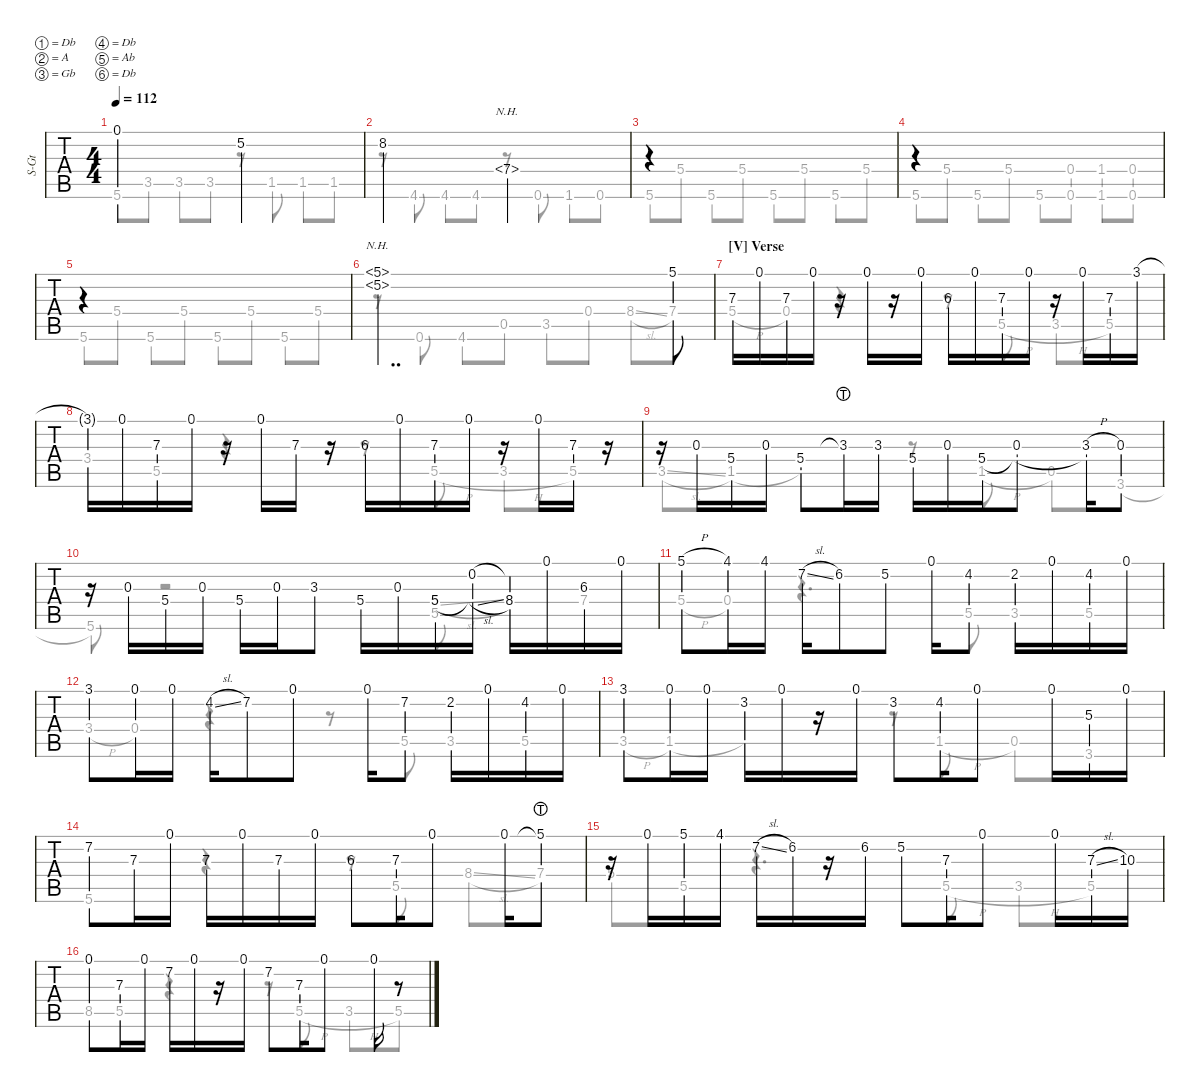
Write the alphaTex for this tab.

\defaultSystemsLayout 2
\hideDynamics
\bracketExtendMode groupsimilarinstruments
\otherSystemsTrackNameOrientation horizontal
\track ("Steel Guitar" "S-Gt") {defaultSystemsLayout 2 instrument acousticguitarsteel}
\staff {tabs}
\tuning (Db4 A3 Gb3 Db3 Ab2 Db2)
\voice
\ts (4 4)
\tempo 112
\clef g2
\scale
1.02147
\ks f#minor
0.1{rf 3 acc #}.2{dy mf} 5.2{lf 5 rf 3 acc forcenatural}.2 |
\scale
0.978529 8.2{lf 5 rf 3 acc forcenatural}.2 7.4{nh lf 5 rf 3 acc #}.2 |
\scale
1.03183 |
\scale
0.968167 |
\scale
1.02715 |
\scale
0.972846 (5.1{nh lf 5 rf 4 acc #} 5.2{nh lf 5 rf 3 acc forcenatural}).2{dd} 5.1{lf 2 rf 3 acc #}.8 |
\section ("V" "Verse")
\scale
1.02147 7.3{lf 5 acc #}.16 0.1{rf 3 acc #}.16 7.3{lf 5 acc #}.16 0.1{rf 3 acc #}.16 r.16 0.1{rf 3 acc #}.16 r.16 0.1{rf 3 acc #}.16 6.3{lf 5 acc forcenatural}.16 0.1{rf 3 acc #}.16 7.3{lf 5 acc #}.16 0.1{rf 3 acc #}.16 r.16 0.1{rf 3 acc #}.16 7.3{lf 5 acc #}.16 3.1{lf 2 rf 3 acc forcenatural}.16 |
\scale
0.978529 3.1{t acc forcenatural}.16 0.1{rf 3 acc #}.16 7.3{lf 5 acc #}.16 0.1{rf 3 acc #}.16 r.16{beam Down} 0.1{rf 3 acc #}.16 7.3{lf 5 acc #}.16 r.16 6.3{lf 5 acc forcenatural}.16 0.1{rf 3 acc #}.16 7.3{lf 5 acc #}.16 0.1{rf 3 acc #}.16 r.16 0.1{rf 3 acc #}.16 7.3{lf 5 acc #}.16 r.16 |
\scale
1.04019 r.16 0.3{rf 3 acc #}.16 5.4{lf 5 acc #}.16 0.3{rf 3 acc #}.16 5.4{lf 5 acc #}.8 3.3{lht lf 3 acc forcenatural}.16 3.3{lf 3 rf 3 acc forcenatural}.16 5.4{lf 5 acc #}.16 0.3{rf 3 acc #}.16 5.4{lf 5 acc #}.16 (0.3{rf 3 acc #} 5.4{t acc #}).8 (3.3{h lf 3 acc forcenatural} 5.4{t acc #}).16 0.3{acc #}.8 |
\scale
0.959812 r.16 0.3{rf 3 acc #}.16 5.4{lf 5 acc #}.16 0.3{rf 3 acc #}.16 5.4{lf 5 acc #}.16 0.3{rf 3 acc #}.16 3.3{lf 2 acc forcenatural}.8 5.4{lf 5 acc #}.16 0.3{rf 3 acc #}.16 5.4{lf 5 acc #}.16 (0.2{rf 3 acc forcenatural} 5.4{sl t acc #}).16 (0.2{t acc forcenatural} 8.4{acc forcenatural}).16 0.1{rf 3 acc #}.16 6.3{lf 3 acc forcenatural}.16 0.1{rf 3 acc #}.16 |
\scale
1.02147 5.1{h lf 4 acc #}.8 4.1{lf 2 acc forcenatural}.16 4.1{lf 2 rf 3 acc forcenatural}.16 7.2{sl lf 5 acc forcenatural}.16 6.2{lf 5 acc #}.8 5.2{lf 4 acc forcenatural}.8 0.1{rf 3 acc #}.16 4.2{lf 2 acc #}.8 2.2{lf 2 acc forcenatural}.16 0.1{rf 3 acc #}.16 4.2{lf 2 acc #}.16 0.1{rf 3 acc #}.16 |
\scale
0.978529 3.1{lf 4 acc forcenatural}.8 0.1{acc #}.16 0.1{rf 3 acc #}.16 4.2{sl lf 5 acc #}.16 7.2{lf 5 acc forcenatural}.8 0.1{rf 3 acc #}.8 0.1{rf 3 acc #}.16 7.2{lf 4 acc forcenatural}.8 2.2{lf 2 acc forcenatural}.16 0.1{rf 3 acc #}.16 4.2{lf 2 acc #}.16 0.1{rf 3 acc #}.16 |
\scale
1.04019 3.1{lf 4 acc forcenatural}.8 0.1{acc #}.16 0.1{rf 3 acc #}.16 3.2{lf 4 acc forcenatural}.16 0.1{rf 3 acc #}.16 r.16 0.1{rf 3 acc #}.16 3.2{lf 4 acc forcenatural}.8 4.2{lf 5 acc #}.16 0.1{rf 3 acc #}.8 0.1{rf 3 acc #}.16 5.3{lf 4 acc forcenatural}.16 0.1{rf 3 acc #}.16 |
\scale
0.959812 7.2{lf 4 acc forcenatural}.8 7.3{lf 4 acc #}.16 0.1{rf 3 acc #}.16 7.3{lf 4 acc #}.16 0.1{rf 3 acc #}.16 7.3{lf 4 acc #}.16 0.1{rf 3 acc #}.16 6.3{lf 3 acc forcenatural}.8 7.3{lf 4 acc #}.16 0.1{rf 3 acc #}.8 0.1{rf 3 acc #}.16 5.1{lht lf 2 acc #}.8 |
\scale
1.03183 r.16 0.1{rf 3 acc #}.16 5.1{lf 4 acc #}.16 4.1{lf 2 acc forcenatural}.16 7.2{sl lf 5 rf 3 acc forcenatural}.16 6.2{lf 5 acc #}.16 r.16 6.2{lf 5 rf 3 acc #}.16 5.2{lf 4 acc forcenatural}.8 7.3{lf 5 acc #}.16 0.1{rf 3 acc #}.8 0.1{rf 3 acc #}.16 7.3{sl lf 5 acc #}.16 10.3{lf 5 acc forcenatural}.16 |
\scale
0.968167 0.1{rf 3 acc #}.8 7.3{lf 5 acc #}.16 0.1{rf 3 acc #}.16 7.2{lf 5 acc forcenatural}.16 0.1{rf 3 acc #}.16 r.16 0.1{rf 3 acc #}.16 7.2{lf 5 acc forcenatural}.8 7.3{lf 5 acc #}.16 0.1{rf 3 acc #}.8 0.1{rf 3 acc #}.16 r.8
\voice
\clef g2
\ottava regular
\simile none
\scale
1.02147
\ks f#minor
5.6{lf 3 acc #}.8{dy mf} 3.5{lf 2 acc forcenatural}.8 3.5{lf 2 acc forcenatural}.8 3.5{lf 2 acc forcenatural}.8 r.8 1.5{acc forcenatural}.8 1.5{lf 2 acc forcenatural}.8 1.5{lf 2 acc forcenatural}.8 |
\scale
0.978529 r.8 4.6{lf 2 acc forcenatural}.8 4.6{lf 2 acc forcenatural}.8 4.6{lf 2 acc forcenatural}.8 r.8 0.6{acc #}.8 1.6{lf 2 acc forcenatural}.8 0.6{acc #}.8 |
\scale
1.03183 5.6{lf 2 acc #}.8{beam Down} 5.4{lf 3 acc #}.8{beam Down} 5.6{acc #}.8{beam Down} 5.4{acc #}.8{beam Down} 5.6{acc #}.8{beam Down} 5.4{acc #}.8{beam Down} 5.6{acc #}.8{beam Down} 5.4{acc #}.8{beam Down} |
\scale
0.968167 5.6{lf 2 acc #}.8{beam Down} 5.4{lf 3 acc #}.8{beam Down} 5.6{acc #}.8{beam Down} 5.4{acc #}.8{beam Down} 5.6{acc #}.8{beam Down} (0.6{acc #} 0.4{acc #}).8{beam Down} (1.4{lf 3 acc forcenatural} 1.6{lf 2 acc forcenatural}).8{beam Down} (0.6{acc #} 0.4{acc #}).8{beam Down} |
\scale
1.02715 5.6{lf 2 acc #}.8{beam Down} 5.4{lf 3 acc #}.8{beam Down} 5.6{acc #}.8{beam Down} 5.4{acc #}.8{beam Down} 5.6{acc #}.8{beam Down} 5.4{acc #}.8{beam Down} 5.6{acc #}.8{beam Down} 5.4{acc #}.8{beam Down} |
\scale
0.972846 r.8 0.6{acc #}.8 4.6{lf 3 acc forcenatural}.8 0.5{acc #}.8 3.5{lf 2 acc forcenatural}.8 0.4{acc #}.8 8.4{sl lf 4 acc forcenatural}.8 7.4{lf 4 acc #}.8 |
\scale
1.02147 5.4{h lf 3 acc #}.8 0.4{acc #}.8 r.4 r.8 5.5{h lf 3 acc #}.8 3.5{h lf 2 acc forcenatural}.8 5.5{lf 3 acc #}.8 |
\scale
0.978529 3.4{lf 3 acc forcenatural}.8 5.5{lf 3 acc #}.8 r.4 r.8 5.5{h lf 3 acc #}.8 3.5{h lf 2 acc forcenatural}.8 5.5{lf 3 acc #}.8 |
\scale
1.04019 3.5{sl lf 2 acc forcenatural}.8 1.5{lf 2 acc forcenatural}.8 1.5{t lf 2 acc forcenatural}.4 r.8 1.5{h lf 2 acc forcenatural}.8 0.5{acc #}.8 3.6{h lf 2 acc forcenatural}.8 |
\scale
0.959812 5.6{lf 4 acc #}.8 r.2 (5.5{lf 4 acc #} 5.4{sl lf 5 acc #}).8 8.4{acc forcenatural}.8 7.4{lf 4 acc #}.8 |
\scale
1.02147 5.4{h lf 3 acc #}.8 0.4{acc #}.8 r.4{d} 5.5{lf 3 acc #}.8 3.5{lf 3 acc forcenatural}.8 5.5{lf 3 acc #}.8 |
\scale
0.978529 3.4{h lf 3 acc forcenatural}.8 0.4{acc #}.8 r.4 r.8 5.5{lf 2 acc #}.8 3.5{lf 3 acc forcenatural}.8 5.5{lf 3 acc #}.8 |
\scale
1.04019 3.5{h lf 3 acc forcenatural}.8 1.5{lf 2 acc forcenatural}.8 1.5{t acc forcenatural}.4 r.8 1.5{h lf 2 acc forcenatural}.8 0.5{acc #}.8 3.6{lf 2 acc forcenatural}.8 |
\scale
0.959812 5.6{lf 2 acc #}.4 r.4 r.8 5.5{lf 2 acc #}.8 8.4{sl lf 4 acc forcenatural}.8 7.4{lf 4 acc #}.8 |
\scale
1.03183 5.4{lf 3 acc #}.8 5.5{lf 3 acc #}.8 r.4{d} 5.5{h lf 3 acc #}.8 3.5{h lf 2 acc forcenatural}.8 5.5{lf 3 acc #}.8 |
\scale
0.968167 8.5{lf 3 acc forcenatural}.8 5.5{lf 3 acc #}.8 r.4 r.8 5.5{h lf 3 acc #}.8 3.5{h lf 2 acc forcenatural}.8 5.5{h lf 3 acc #}.8
